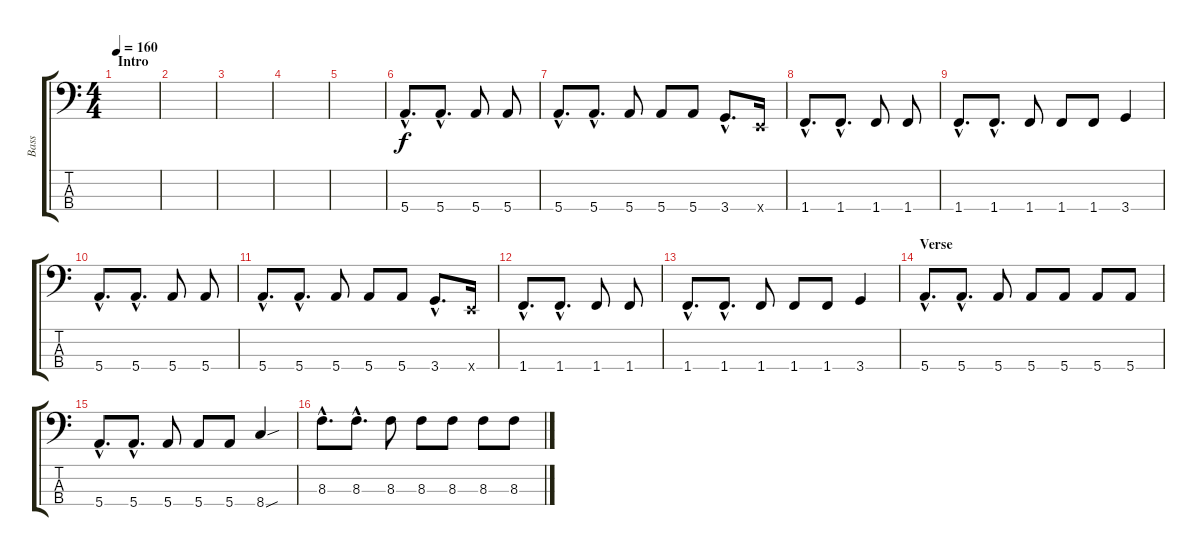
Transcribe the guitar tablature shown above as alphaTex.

\track ("Bass" "Bass") {instrument electricbasspick}
\staff {score tabs}
\tuning (G2 D2 A1 E1) {hide}
\ts (4 4)
\section ("" "Intro")
\tempo 160
\clef f4
\ks c
|
|
|
|
|
5.4{hac}.8{d} 5.4{hac}.8{d} 5.4.8 5.4.8 |
5.4{hac}.8{d} 5.4{hac}.8{d} 5.4.8 5.4.8 5.4.8 3.4{hac}.8{d} 0.4{x}.16 |
1.4{hac}.8{d} 1.4{hac}.8{d} 1.4.8 1.4.8 |
1.4{hac}.8{d} 1.4{hac}.8{d} 1.4.8 1.4.8 1.4.8 3.4.4 |
5.4{hac}.8{d} 5.4{hac}.8{d} 5.4.8 5.4.8 |
5.4{hac}.8{d} 5.4{hac}.8{d} 5.4.8 5.4.8 5.4.8 3.4{hac}.8{d} 0.4{x}.16 |
1.4{hac}.8{d} 1.4{hac}.8{d} 1.4.8 1.4.8 |
1.4{hac}.8{d} 1.4{hac}.8{d} 1.4.8 1.4.8 1.4.8 3.4.4 |
\section ("" "Verse")
5.4{hac}.8{d} 5.4{hac}.8{d} 5.4.8 5.4.8 5.4.8 5.4.8 5.4.8 |
5.4{hac}.8{d} 5.4{hac}.8{d} 5.4.8 5.4.8 5.4.8 8.4{sou}.4 |
8.3{hac}.8{d} 8.3{hac}.8{d} 8.3.8 8.3.8 8.3.8 8.3.8 8.3.8
